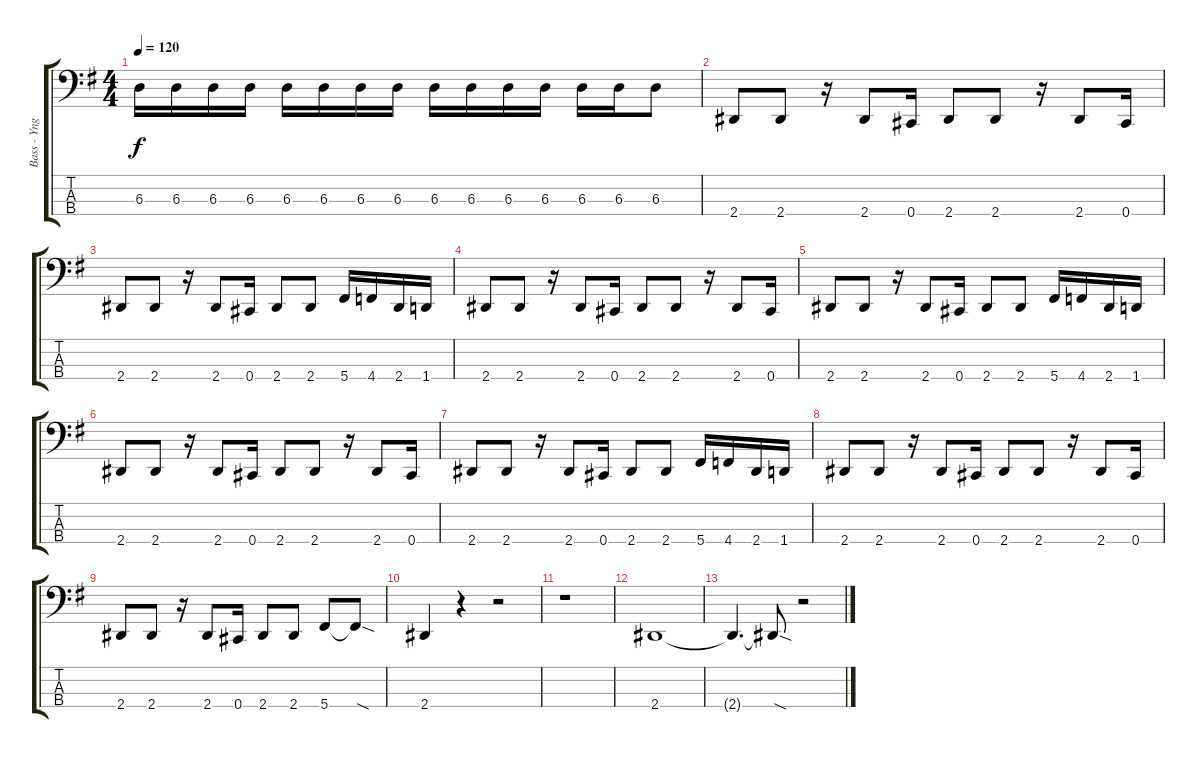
\track ("Bass - Yngwie J. Malmsteen" "Bass - Yng") {instrument electricbassfinger}
\staff {score tabs}
\tuning (Gb2 Db2 Ab1 Db1) {hide}
\ts (4 4)
\tempo 120
\clef f4
\ks eminor
6.3.16{dy f} 6.3.16 6.3.16 6.3.16 6.3.16 6.3.16 6.3.16 6.3.16 6.3.16 6.3.16 6.3.16 6.3.16 6.3.16 6.3.16 6.3.8 |
2.4.8 2.4.8 r.16 2.4.8 0.4.16 2.4.8 2.4.8 r.16 2.4.8 0.4.16 |
2.4.8 2.4.8 r.16 2.4.8 0.4.16 2.4.8 2.4.8 5.4.16 4.4.16 2.4.16 1.4.16 |
2.4.8 2.4.8 r.16 2.4.8 0.4.16 2.4.8 2.4.8 r.16 2.4.8 0.4.16 |
2.4.8 2.4.8 r.16 2.4.8 0.4.16 2.4.8 2.4.8 5.4.16 4.4.16 2.4.16 1.4.16 |
2.4.8 2.4.8 r.16 2.4.8 0.4.16 2.4.8 2.4.8 r.16 2.4.8 0.4.16 |
2.4.8 2.4.8 r.16 2.4.8 0.4.16 2.4.8 2.4.8 5.4.16 4.4.16 2.4.16 1.4.16 |
2.4.8 2.4.8 r.16 2.4.8 0.4.16 2.4.8 2.4.8 r.16 2.4.8 0.4.16 |
2.4.8 2.4.8 r.16 2.4.8 0.4.16 2.4.8 2.4.8 5.4.8 5.4{sod t}.8 |
2.4.4 r.4 r.2 |
r.1 |
2.4.1 |
2.4{t}.4{d} 2.4{sod t}.8 r.2
